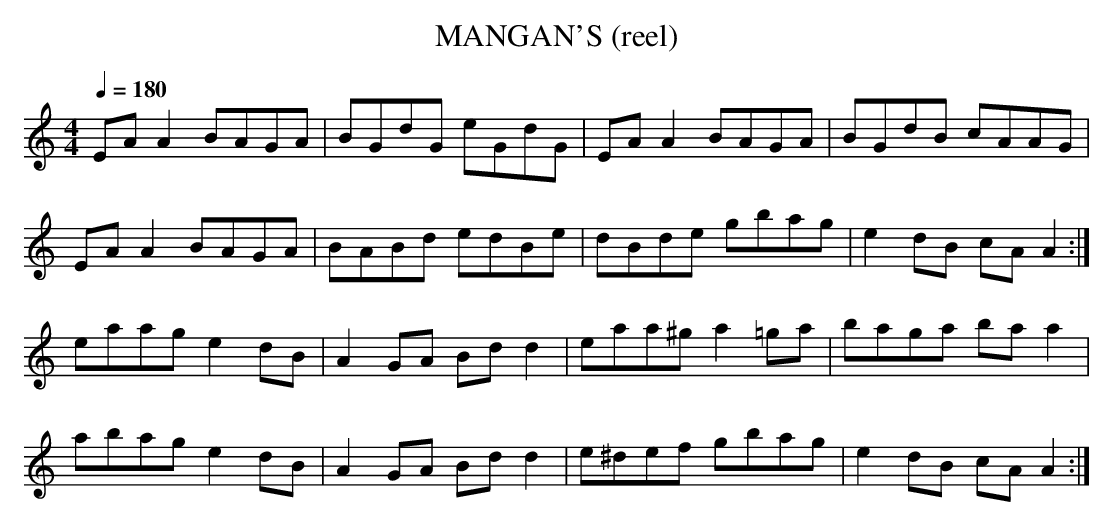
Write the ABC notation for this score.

X:1
T:MANGAN'S (reel)
Q:1/4=180
M:4/4
K:Am
EAA2 BAGA|BGdG eGdG|EAA2 BAGA|BGdB cAAG|
EAA2 BAGA|BABd edBe|dBde gbag|e2dB cAA2 :|
eaag e2 dB|A2GA Bd d2|eaa^g a2=ga|baga ba a2|
abag e2 dB|A2GA Bd d2|e^def gbag|e2dB cAA2 :|
